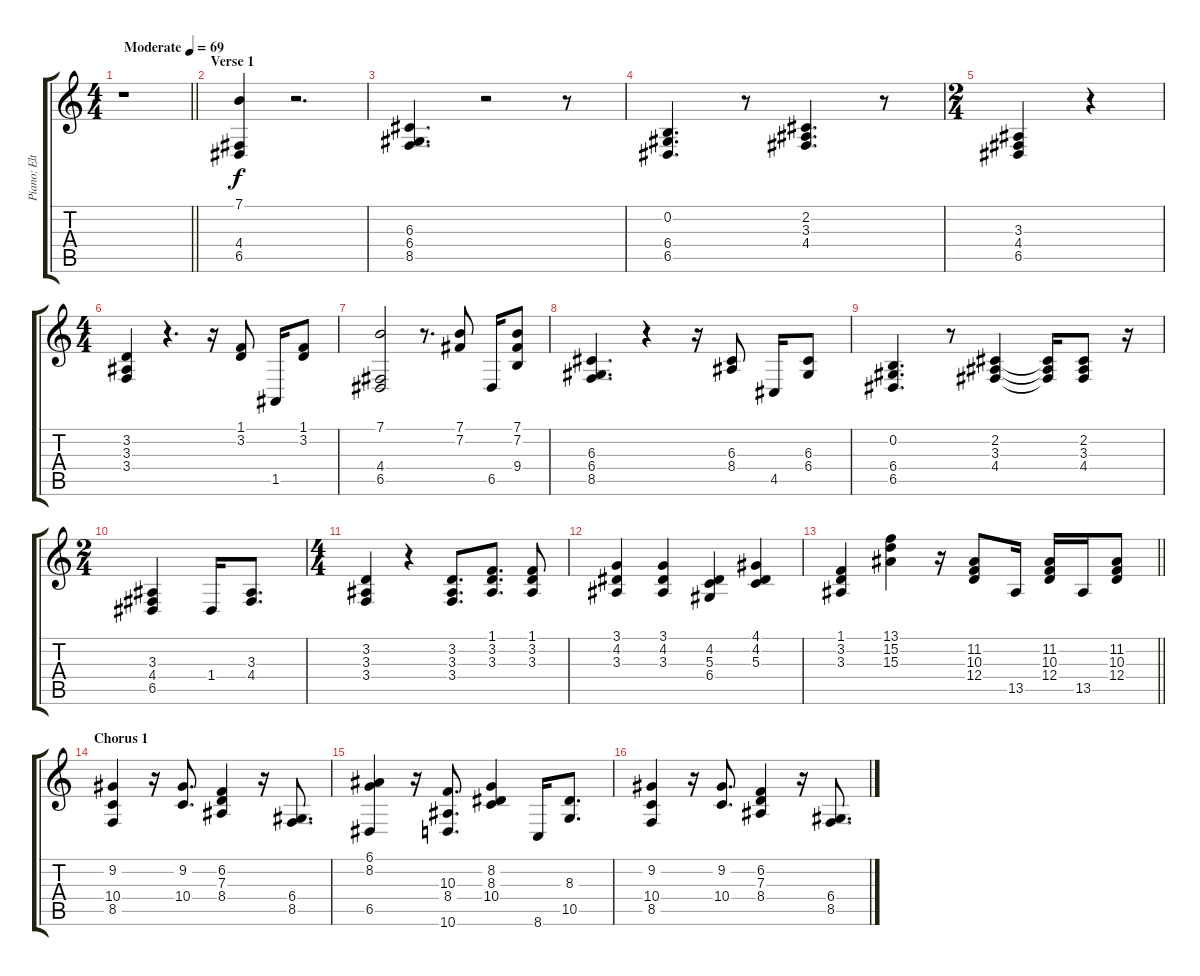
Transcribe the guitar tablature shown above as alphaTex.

\track ("Piano: Elton John" "Piano: Elt") {instrument acousticgrandpiano}
\staff {score tabs}
\tuning (E4 B3 G3 D3 A2 E2) {hide}
\ts (4 4)
\tempo (69 "Moderate")
\clef g2
\barLineRight lightlight
\ks c
r.1{dy f instrument acousticgrandpiano} |
\section ("" "Verse 1")
(7.1 4.4 6.5).4 r.2{d} |
(6.3 6.4 8.5).4{d} r.2 r.8 |
(0.2 6.4 6.5).4{d} r.8 (2.2 3.3 4.4).4{d} r.8 |
\ts (2 4)
(3.3 4.4 6.5).4 r.4 |
\ts (4 4)
(3.2 3.3 3.4).4 r.4{d} r.16 (1.1 3.2).8 1.5.16 (1.1 3.2).8 |
(7.1 4.4 6.5).2 r.8{d} (7.1 7.2).8 6.5.16 (7.1 7.2 9.4).8 |
(6.3 6.4 8.5).4{d} r.4 r.16 (6.3 8.4).8 4.5.16 (6.3 6.4).8 |
(0.2 6.4 6.5).4{d} r.8 (2.2 3.3 4.4).4 (2.2{t} 3.3{t} 4.4{t}).16 (2.2 3.3 4.4).8 r.16 |
\ts (2 4)
(3.3 4.4 6.5).4 1.4.16 (3.3 4.4).8{d} |
\ts (4 4)
(3.2 3.3 3.4).4 r.4 (3.2 3.3 3.4).8{d} (1.1 3.2 3.3).8{d} (1.1 3.2 3.3).8 |
(3.1 4.2 3.3).4 (3.1 4.2 3.3).4 (4.2 5.3 6.4).4 (4.1 4.2 5.3).4 |
\barLineRight lightlight
(1.1 3.2 3.3).4 (13.1 15.2 15.3).4 r.16 (11.2 10.3 12.4).8 13.5.16 (11.2 10.3 12.4).16 13.5.16 (11.2 10.3 12.4).8 |
\section ("" "Chorus 1")
(9.2 10.4 8.5).4 r.16 (9.2 10.4).8{d} (6.2 7.3 8.4).4 r.16 (6.4 8.5).8{d} |
(6.1 8.2 6.5).4 r.16 (10.3 8.4 10.6).8{d} (8.2 8.3 10.4).4 8.6.16 (8.3 10.5).8{d} |
(9.2 10.4 8.5).4 r.16 (9.2 10.4).8{d} (6.2 7.3 8.4).4 r.16 (6.4 8.5).8{d}
